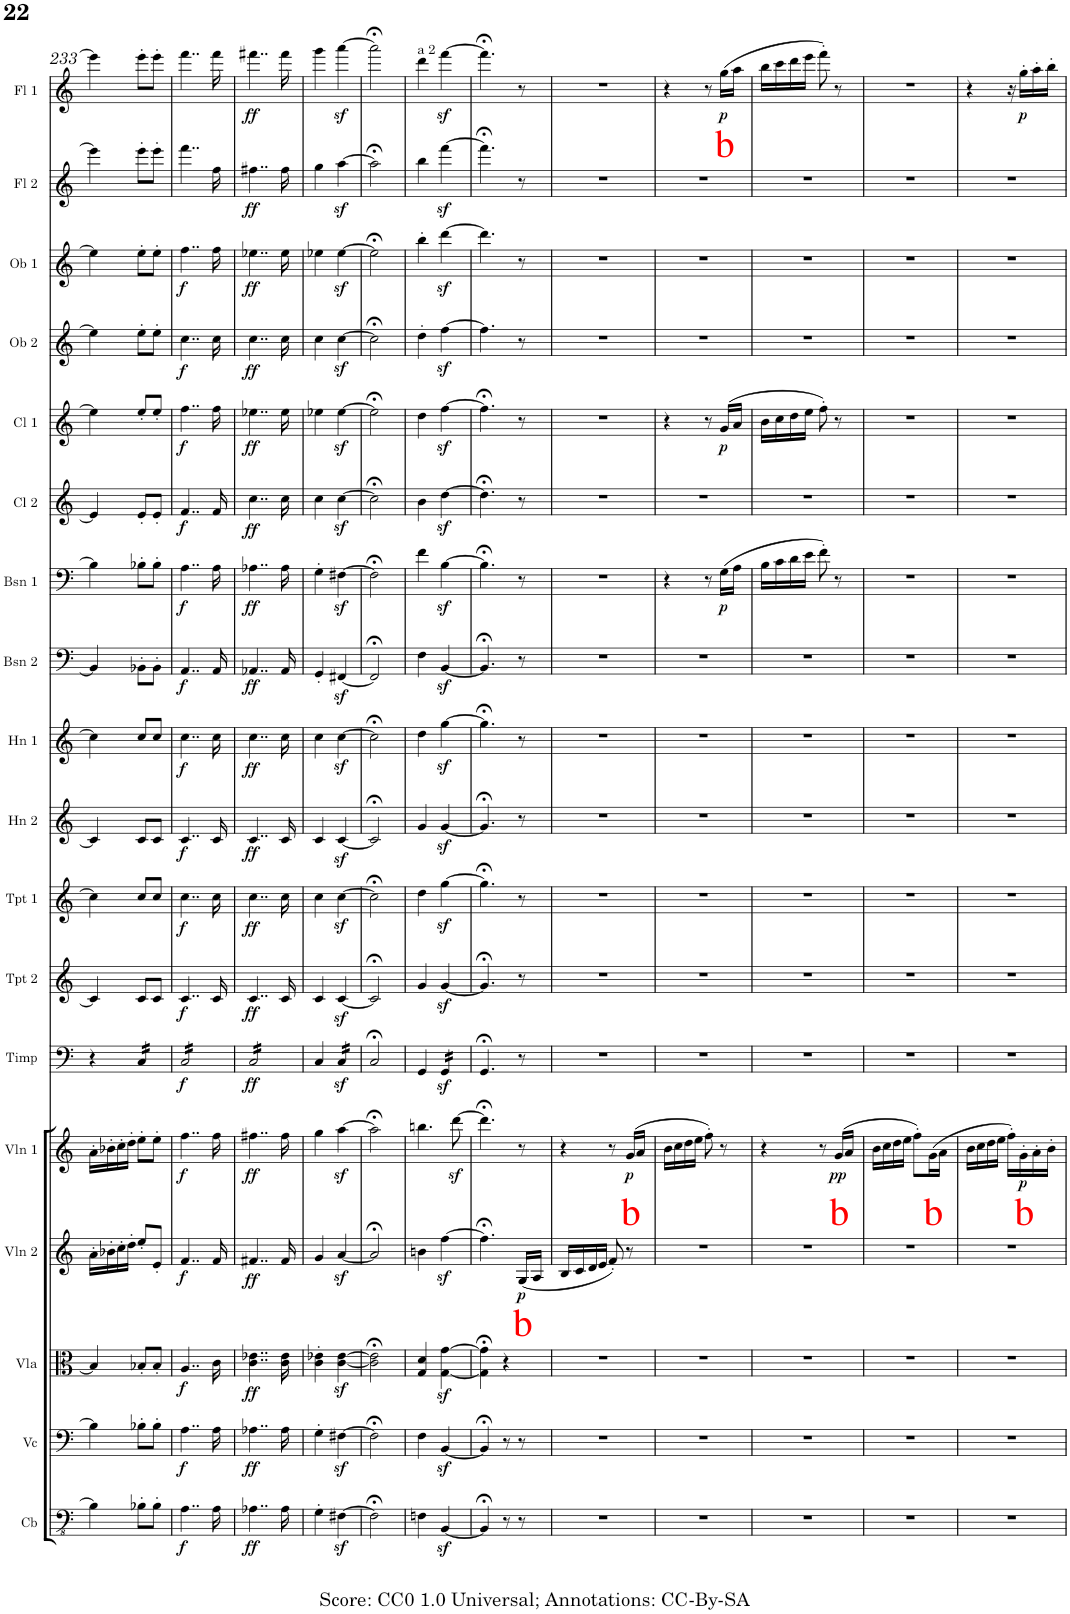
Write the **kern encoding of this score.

**kern	**dynam	**kern	**dynam	**kern	**dynam	**kern	**text	**dynam	**kern	**text	**dynam	**kern	**dynam	**kern	**dynam	**kern	**dynam	**kern	**dynam	**kern	**dynam	**kern	**dynam	**kern	**dynam	**kern	**dynam	**kern	**dynam	**kern	**dynam	**kern	**dynam	**kern	**dynam	**kern	**text	**dynam
*part18	*part18	*part17	*part17	*part16	*part16	*part15	*part15	*part15	*part14	*part14	*part14	*part13	*part13	*part12	*part12	*part11	*part11	*part10	*part10	*part9	*part9	*part8	*part8	*part7	*part7	*part6	*part6	*part5	*part5	*part4	*part4	*part3	*part3	*part2	*part2	*part1	*part1	*part1
*staff18	*staff18	*staff17	*staff17	*staff16	*staff16	*staff15	*staff15	*staff15	*staff14	*staff14	*staff14	*staff13	*staff13	*staff12	*staff12	*staff11	*staff11	*staff10	*staff10	*staff9	*staff9	*staff8	*staff8	*staff7	*staff7	*staff6	*staff6	*staff5	*staff5	*staff4	*staff4	*staff3	*staff3	*staff2	*staff2	*staff1	*staff1	*staff1
*I"Contrabass	*	*I"Violoncello	*	*I"Viola	*	*I"Violin 2	*	*	*I"Violin 1	*	*	*I"Timpani	*	*I"C Trumpet 2	*	*I"C Trumpet 1	*	*I"C Horn 2	*	*I"C Horn 1	*	*I"Bassoon 2	*	*I"Bassoon 1	*	*I"C Clarinet 2	*	*I"C Clarinet 1	*	*I"Oboe 2	*	*I"Oboe 1	*	*I"Flute 2	*	*I"Flute 1	*	*
*I'Cb	*	*I'Vc	*	*I'Vla	*	*I'Vln 2	*	*	*I'Vln 1	*	*	*I'Timp	*	*I'Tpt 2	*	*I'Tpt 1	*	*I'Hn 2	*	*I'Hn 1	*	*I'Bsn 2	*	*I'Bsn 1	*	*I'Cl 2	*	*I'Cl 1	*	*I'Ob 2	*	*I'Ob 1	*	*I'Fl 2	*	*I'Fl 1	*	*
!!LO:PB:g=z
*clefFv4	*	*clefF4	*	*clefC3	*	*clefG2	*	*	*clefG2	*	*	*clefF4	*	*clefG2	*	*clefG2	*	*clefG2	*	*clefG2	*	*clefF4	*	*clefF4	*	*clefG2	*	*clefG2	*	*clefG2	*	*clefG2	*	*clefG2	*	*clefG2	*	*
*	*	*	*	*	*	*	*	*	*	*	*	*	*	*	*	*	*	*Trd7c12	*	*Trd7c12	*	*	*	*	*	*Trd1c2	*	*Trd1c2	*	*	*	*	*	*	*	*	*	*
*k[]	*	*k[]	*	*k[]	*	*k[]	*	*	*k[]	*	*	*k[]	*	*k[]	*	*k[]	*	*k[]	*	*k[]	*	*k[]	*	*k[]	*	*k[]	*	*k[]	*	*k[]	*	*k[]	*	*k[]	*	*k[]	*	*
*M2/4	*	*M2/4	*	*M2/4	*	*M2/4	*	*	*M2/4	*	*	*M2/4	*	*M2/4	*	*M2/4	*	*M2/4	*	*M2/4	*	*M2/4	*	*M2/4	*	*M2/4	*	*M2/4	*	*M2/4	*	*M2/4	*	*M2/4	*	*M2/4	*	*
=233	=233	=233	=233	=233	=233	=233	=233	=233	=233	=233	=233	=233	=233	=233	=233	=233	=233	=233	=233	=233	=233	=233	=233	=233	=233	=233	=233	=233	=233	=233	=233	=233	=233	=233	=233	=233	=233	=233
4BB-\]	.	4B-\]	.	4B-/]	.	16a'\LL	.	.	16a'\LL	.	.	4r	.	4c/]	.	4cc\]	.	4c/]	.	4cc\]	.	4BB-/]	.	4B-\]	.	4e/]	.	4ee\]	.	4ee\]	.	4ee\]	.	4eee\]	.	4eee\]	.	.
.	.	.	.	.	.	16b-X'\	.	.	16b-X'\	.	.	.	.	.	.	.	.	.	.	.	.	.	.	.	.	.	.	.	.	.	.	.	.	.	.	.	.	.
.	.	.	.	.	.	16cc'\	.	.	16cc'\	.	.	.	.	.	.	.	.	.	.	.	.	.	.	.	.	.	.	.	.	.	.	.	.	.	.	.	.	.
.	.	.	.	.	.	16dd'\JJ	.	.	16dd'\JJ	.	.	.	.	.	.	.	.	.	.	.	.	.	.	.	.	.	.	.	.	.	.	.	.	.	.	.	.	.
*	*	*	*	*	*	*	*	*	*	*	*	*tremolo	*	*	*	*	*	*	*	*	*	*	*	*	*	*	*	*	*	*	*	*	*	*	*	*	*	*
8BB-X'\L	.	8B-X'\L	.	8B-X'/L	.	8ee'/L	.	.	8ee'\L	.	.	16C/LL	.	8c/L	.	8cc/L	.	8c/L	.	8cc/L	.	8BB-X'\L	.	8B-X'\L	.	8e'/L	.	8ee'/L	.	8ee'\L	.	8ee'\L	.	8eee'\L	.	8eee'\L	.	.
.	.	.	.	.	.	.	.	.	.	.	.	16C/	.	.	.	.	.	.	.	.	.	.	.	.	.	.	.	.	.	.	.	.	.	.	.	.	.	.
8BB-'\J	.	8B-'\J	.	8B-'/J	.	8e'/J	.	.	8ee'\J	.	.	16C/	.	8c/J	.	8cc/J	.	8c/J	.	8cc/J	.	8BB-'\J	.	8B-'\J	.	8e'/J	.	8ee'/J	.	8ee'\J	.	8ee'\J	.	8eee'\J	.	8eee'\J	.	.
.	.	.	.	.	.	.	.	.	.	.	.	16C/JJ	.	.	.	.	.	.	.	.	.	.	.	.	.	.	.	.	.	.	.	.	.	.	.	.	.	.
=234	=234	=234	=234	=234	=234	=234	=234	=234	=234	=234	=234	=234	=234	=234	=234	=234	=234	=234	=234	=234	=234	=234	=234	=234	=234	=234	=234	=234	=234	=234	=234	=234	=234	=234	=234	=234	=234	=234
!	!LO:DY:b	!	!LO:DY:b	!	!LO:DY:b	!	!	!LO:DY:b	!	!	!LO:DY:b	!	!LO:DY:b	!	!LO:DY:b	!	!LO:DY:b	!	!LO:DY:b	!	!LO:DY:b	!	!LO:DY:b	!	!LO:DY:b	!	!LO:DY:b	!	!LO:DY:b	!	!LO:DY:b	!	!LO:DY:b	!	!	!	!	!
4..AA\	f	4..A\	f	4..A/	f	4..f/	.	f	4..ff\	.	f	16C/LL	f	4..c/	f	4..cc\	f	4..c/	f	4..cc\	f	4..AA/	f	4..A\	f	4..f/	f	4..ff\	f	4..cc\	f	4..ff\	f	4..fff\	.	4..fff\	.	.
.	.	.	.	.	.	.	.	.	.	.	.	16C/	.	.	.	.	.	.	.	.	.	.	.	.	.	.	.	.	.	.	.	.	.	.	.	.	.	.
.	.	.	.	.	.	.	.	.	.	.	.	16C/	.	.	.	.	.	.	.	.	.	.	.	.	.	.	.	.	.	.	.	.	.	.	.	.	.	.
.	.	.	.	.	.	.	.	.	.	.	.	16C/	.	.	.	.	.	.	.	.	.	.	.	.	.	.	.	.	.	.	.	.	.	.	.	.	.	.
.	.	.	.	.	.	.	.	.	.	.	.	16C/	.	.	.	.	.	.	.	.	.	.	.	.	.	.	.	.	.	.	.	.	.	.	.	.	.	.
.	.	.	.	.	.	.	.	.	.	.	.	16C/	.	.	.	.	.	.	.	.	.	.	.	.	.	.	.	.	.	.	.	.	.	.	.	.	.	.
.	.	.	.	.	.	.	.	.	.	.	.	16C/	.	.	.	.	.	.	.	.	.	.	.	.	.	.	.	.	.	.	.	.	.	.	.	.	.	.
16AA\	.	16A\	.	16c\	.	16f/	.	.	16ff\	.	.	16C/JJ	.	16c/	.	16cc\	.	16c/	.	16cc\	.	16AA/	.	16A\	.	16f/	.	16ff\	.	16cc\	.	16ff\	.	16ff\	.	16fff\	.	.
=235	=235	=235	=235	=235	=235	=235	=235	=235	=235	=235	=235	=235	=235	=235	=235	=235	=235	=235	=235	=235	=235	=235	=235	=235	=235	=235	=235	=235	=235	=235	=235	=235	=235	=235	=235	=235	=235	=235
!	!LO:DY:b	!	!LO:DY:b	!	!LO:DY:b	!	!	!LO:DY:b	!	!	!LO:DY:b	!	!LO:DY:b	!	!LO:DY:b	!	!LO:DY:b	!	!LO:DY:b	!	!LO:DY:b	!	!LO:DY:b	!	!LO:DY:b	!	!LO:DY:b	!	!LO:DY:b	!	!LO:DY:b	!	!LO:DY:b	!	!LO:DY:b	!	!	!LO:DY:b
4..AA-X\	ff	4..A-X\	ff	4..c\ 4..e-X\	ff	4..f#X/	.	ff	4..ff#X\	.	ff	16C/LL	ff	4..c/	ff	4..cc\	ff	4..c/	ff	4..cc\	ff	4..AA-X/	ff	4..A-X\	ff	4..cc\	ff	4..ee-X\	ff	4..cc\	ff	4..ee-X\	ff	4..ff#X\	ff	4..fff#X\	.	ff
.	.	.	.	.	.	.	.	.	.	.	.	16C/	.	.	.	.	.	.	.	.	.	.	.	.	.	.	.	.	.	.	.	.	.	.	.	.	.	.
.	.	.	.	.	.	.	.	.	.	.	.	16C/	.	.	.	.	.	.	.	.	.	.	.	.	.	.	.	.	.	.	.	.	.	.	.	.	.	.
.	.	.	.	.	.	.	.	.	.	.	.	16C/	.	.	.	.	.	.	.	.	.	.	.	.	.	.	.	.	.	.	.	.	.	.	.	.	.	.
.	.	.	.	.	.	.	.	.	.	.	.	16C/	.	.	.	.	.	.	.	.	.	.	.	.	.	.	.	.	.	.	.	.	.	.	.	.	.	.
.	.	.	.	.	.	.	.	.	.	.	.	16C/	.	.	.	.	.	.	.	.	.	.	.	.	.	.	.	.	.	.	.	.	.	.	.	.	.	.
.	.	.	.	.	.	.	.	.	.	.	.	16C/	.	.	.	.	.	.	.	.	.	.	.	.	.	.	.	.	.	.	.	.	.	.	.	.	.	.
16AA-\	.	16A-\	.	16c\ 16e-\	.	16f#/	.	.	16ff#\	.	.	16C/JJ	.	16c/	.	16cc\	.	16c/	.	16cc\	.	16AA-/	.	16A-\	.	16cc\	.	16ee-\	.	16cc\	.	16ee-\	.	16ff#\	.	16fff#\	.	.
*	*	*	*	*	*	*	*	*	*	*	*	*Xtremolo	*	*	*	*	*	*	*	*	*	*	*	*	*	*	*	*	*	*	*	*	*	*	*	*	*	*
=236	=236	=236	=236	=236	=236	=236	=236	=236	=236	=236	=236	=236	=236	=236	=236	=236	=236	=236	=236	=236	=236	=236	=236	=236	=236	=236	=236	=236	=236	=236	=236	=236	=236	=236	=236	=236	=236	=236
4GG'\	.	4G'\	.	4c\' 4e-X\'	.	4g/	.	.	4gg\	.	.	4C/	.	4c/	.	4cc\	.	4c/	.	4cc\	.	4GG'/	.	4G'\	.	4cc\	.	4ee-X\	.	4cc\	.	4ee-X\	.	4gg\	.	4ggg\	.	.
*	*	*	*	*	*	*	*	*	*	*	*	*tremolo	*	*	*	*	*	*	*	*	*	*	*	*	*	*	*	*	*	*	*	*	*	*	*	*	*	*
[4FF#Xz<\	.	[4F#Xz<\	.	[4c\z< [4e-\z<	.	[4az</	.	.	[4aaz<\	.	.	16Cz</LL	.	[4cz</	.	[4ccz<\	.	[4cz</	.	[4ccz<\	.	[4FF#Xz</	.	[4F#Xz<\	.	[4ccz<\	.	[4ee-z<\	.	[4ccz<\	.	[4ee-z<\	.	[4aaz<\	.	[4aaaz<\	.	.
.	.	.	.	.	.	.	.	.	.	.	.	16Cz</	.	.	.	.	.	.	.	.	.	.	.	.	.	.	.	.	.	.	.	.	.	.	.	.	.	.
.	.	.	.	.	.	.	.	.	.	.	.	16Cz</	.	.	.	.	.	.	.	.	.	.	.	.	.	.	.	.	.	.	.	.	.	.	.	.	.	.
.	.	.	.	.	.	.	.	.	.	.	.	16Cz</JJ	.	.	.	.	.	.	.	.	.	.	.	.	.	.	.	.	.	.	.	.	.	.	.	.	.	.
*	*	*	*	*	*	*	*	*	*	*	*	*Xtremolo	*	*	*	*	*	*	*	*	*	*	*	*	*	*	*	*	*	*	*	*	*	*	*	*	*	*
=237	=237	=237	=237	=237	=237	=237	=237	=237	=237	=237	=237	=237	=237	=237	=237	=237	=237	=237	=237	=237	=237	=237	=237	=237	=237	=237	=237	=237	=237	=237	=237	=237	=237	=237	=237	=237	=237	=237
2FF#;<\]	.	2F#;<\]	.	2c\];< 2e-\];<	.	2a;</]	.	.	2aa;<\]	.	.	2C;</	.	2c;</]	.	2cc;<\]	.	2c;</]	.	2cc;<\]	.	2FF#;</]	.	2F#;<\]	.	2cc;<\]	.	2ee-;<\]	.	2cc;<\]	.	2ee-;<\]	.	2aa;<\]	.	2aaa;<\]	.	.
=238	=238	=238	=238	=238	=238	=238	=238	=238	=238	=238	=238	=238	=238	=238	=238	=238	=238	=238	=238	=238	=238	=238	=238	=238	=238	=238	=238	=238	=238	=238	=238	=238	=238	=238	=238	=238	=238	=238
!	!	!	!	!	!	!	!	!	!	!	!	!	!	!	!	!	!	!	!	!	!	!	!	!	!	!	!	!	!	!	!	!	!	!	!	!LO:TX:a:t=a 2	!	!
4FFn\	.	4F\	.	4G/ 4d/	.	4bn\	.	.	4.bbn\	.	.	4GG/	.	4g/	.	4dd\	.	4g/	.	4dd\	.	4F\	.	4f\	.	4b\	.	4dd\	.	4dd'\	.	4bb'\	.	4bb\	.	4ddd\	.	.
*	*	*	*	*	*	*	*	*	*	*	*	*tremolo	*	*	*	*	*	*	*	*	*	*	*	*	*	*	*	*	*	*	*	*	*	*	*	*	*	*
[4BBBz</	.	[4BBz</	.	[4G\z< [4g\z<	.	[4ffz<\	.	.	.	.	.	16GGz</LL	.	[4gz</	.	[4ggz<\	.	[4gz</	.	[4ggz<\	.	[4BBz</	.	[4Bz<\	.	[4ddz<\	.	[4ffz<\	.	[4ffz<\	.	[4dddz<\	.	[4fffz<\	.	[4fffz<\	.	.
.	.	.	.	.	.	.	.	.	.	.	.	16GGz</	.	.	.	.	.	.	.	.	.	.	.	.	.	.	.	.	.	.	.	.	.	.	.	.	.	.
.	.	.	.	.	.	.	.	.	[8dddz<\	.	.	16GGz</	.	.	.	.	.	.	.	.	.	.	.	.	.	.	.	.	.	.	.	.	.	.	.	.	.	.
.	.	.	.	.	.	.	.	.	.	.	.	16GGz</JJ	.	.	.	.	.	.	.	.	.	.	.	.	.	.	.	.	.	.	.	.	.	.	.	.	.	.
*	*	*	*	*	*	*	*	*	*	*	*	*Xtremolo	*	*	*	*	*	*	*	*	*	*	*	*	*	*	*	*	*	*	*	*	*	*	*	*	*	*
=239	=239	=239	=239	=239	=239	=239	=239	=239	=239	=239	=239	=239	=239	=239	=239	=239	=239	=239	=239	=239	=239	=239	=239	=239	=239	=239	=239	=239	=239	=239	=239	=239	=239	=239	=239	=239	=239	=239
4BBB;</]	.	4BB;</]	.	4G\];< 4g\];<	.	4.ff;<\]	.	.	4.ddd;<\]	.	.	4.GG;</	.	4.g;</]	.	4.gg;<\]	.	4.g;</]	.	4.gg;<\]	.	4.BB;</]	.	4.B;<\]	.	4.dd;<\]	.	4.ff;<\]	.	4.ff\]	.	4.ddd\]	.	4.fff;<\]	.	4.fff;<\]	.	.
8r	.	8r	.	4r	.	.	.	.	.	.	.	.	.	.	.	.	.	.	.	.	.	.	.	.	.	.	.	.	.	.	.	.	.	.	.	.	.	.
!	!	!	!	!	!	!	!LO:LY:b:color=#FF0000	!LO:DY:b	!	!	!	!	!	!	!	!	!	!	!	!	!	!	!	!	!	!	!	!	!	!	!	!	!	!	!	!	!	!
8r	.	8r	.	.	.	(16G/LL	b	p	8r	.	.	8r	.	8r	.	8r	.	8r	.	8r	.	8r	.	8r	.	8r	.	8r	.	8r	.	8r	.	8r	.	8r	.	.
.	.	.	.	.	.	16A/JJ	.	.	.	.	.	.	.	.	.	.	.	.	.	.	.	.	.	.	.	.	.	.	.	.	.	.	.	.	.	.	.	.
=240	=240	=240	=240	=240	=240	=240	=240	=240	=240	=240	=240	=240	=240	=240	=240	=240	=240	=240	=240	=240	=240	=240	=240	=240	=240	=240	=240	=240	=240	=240	=240	=240	=240	=240	=240	=240	=240	=240
2r	.	2r	.	2r	.	16B/LL	.	.	4r	.	.	2r	.	2r	.	2r	.	2r	.	2r	.	2r	.	2r	.	2r	.	2r	.	2r	.	2r	.	2r	.	2r	.	.
.	.	.	.	.	.	16c/	.	.	.	.	.	.	.	.	.	.	.	.	.	.	.	.	.	.	.	.	.	.	.	.	.	.	.	.	.	.	.	.
.	.	.	.	.	.	16d/	.	.	.	.	.	.	.	.	.	.	.	.	.	.	.	.	.	.	.	.	.	.	.	.	.	.	.	.	.	.	.	.
.	.	.	.	.	.	16e/JJ	.	.	.	.	.	.	.	.	.	.	.	.	.	.	.	.	.	.	.	.	.	.	.	.	.	.	.	.	.	.	.	.
.	.	.	.	.	.	8f'/)	.	.	8r	.	.	.	.	.	.	.	.	.	.	.	.	.	.	.	.	.	.	.	.	.	.	.	.	.	.	.	.	.
!	!	!	!	!	!	!	!	!	!	!LO:LY:b:color=#FF0000	!LO:DY:b	!	!	!	!	!	!	!	!	!	!	!	!	!	!	!	!	!	!	!	!	!	!	!	!	!	!	!
.	.	.	.	.	.	8r	.	.	(16g/LL	b	p	.	.	.	.	.	.	.	.	.	.	.	.	.	.	.	.	.	.	.	.	.	.	.	.	.	.	.
.	.	.	.	.	.	.	.	.	16a/JJ	.	.	.	.	.	.	.	.	.	.	.	.	.	.	.	.	.	.	.	.	.	.	.	.	.	.	.	.	.
=241	=241	=241	=241	=241	=241	=241	=241	=241	=241	=241	=241	=241	=241	=241	=241	=241	=241	=241	=241	=241	=241	=241	=241	=241	=241	=241	=241	=241	=241	=241	=241	=241	=241	=241	=241	=241	=241	=241
2r	.	2r	.	2r	.	2r	.	.	16b\LL	.	.	2r	.	2r	.	2r	.	2r	.	2r	.	2r	.	4r	.	2r	.	4r	.	2r	.	2r	.	2r	.	4r	.	.
.	.	.	.	.	.	.	.	.	16cc\	.	.	.	.	.	.	.	.	.	.	.	.	.	.	.	.	.	.	.	.	.	.	.	.	.	.	.	.	.
.	.	.	.	.	.	.	.	.	16dd\	.	.	.	.	.	.	.	.	.	.	.	.	.	.	.	.	.	.	.	.	.	.	.	.	.	.	.	.	.
.	.	.	.	.	.	.	.	.	16ee\JJ	.	.	.	.	.	.	.	.	.	.	.	.	.	.	.	.	.	.	.	.	.	.	.	.	.	.	.	.	.
.	.	.	.	.	.	.	.	.	8ff'\)	.	.	.	.	.	.	.	.	.	.	.	.	.	.	8r	.	.	.	8r	.	.	.	.	.	.	.	8r	.	.
!	!	!	!	!	!	!	!	!	!	!	!	!	!	!	!	!	!	!	!	!	!	!	!	!	!LO:DY:b	!	!	!	!LO:DY:b	!	!	!	!	!	!	!	!LO:LY:b:color=#FF0000	!LO:DY:b
.	.	.	.	.	.	.	.	.	8r	.	.	.	.	.	.	.	.	.	.	.	.	.	.	(16G\LL	p	.	.	(16g/LL	p	.	.	.	.	.	.	(16gg\LL	b	p
.	.	.	.	.	.	.	.	.	.	.	.	.	.	.	.	.	.	.	.	.	.	.	.	16A\JJ	.	.	.	16a/JJ	.	.	.	.	.	.	.	16aa\JJ	.	.
=242	=242	=242	=242	=242	=242	=242	=242	=242	=242	=242	=242	=242	=242	=242	=242	=242	=242	=242	=242	=242	=242	=242	=242	=242	=242	=242	=242	=242	=242	=242	=242	=242	=242	=242	=242	=242	=242	=242
2r	.	2r	.	2r	.	2r	.	.	4r	.	.	2r	.	2r	.	2r	.	2r	.	2r	.	2r	.	16B\LL	.	2r	.	16b\LL	.	2r	.	2r	.	2r	.	16bb\LL	.	.
.	.	.	.	.	.	.	.	.	.	.	.	.	.	.	.	.	.	.	.	.	.	.	.	16c\	.	.	.	16cc\	.	.	.	.	.	.	.	16ccc\	.	.
.	.	.	.	.	.	.	.	.	.	.	.	.	.	.	.	.	.	.	.	.	.	.	.	16d\	.	.	.	16dd\	.	.	.	.	.	.	.	16ddd\	.	.
.	.	.	.	.	.	.	.	.	.	.	.	.	.	.	.	.	.	.	.	.	.	.	.	16e\JJ	.	.	.	16ee\JJ	.	.	.	.	.	.	.	16eee\JJ	.	.
.	.	.	.	.	.	.	.	.	8r	.	.	.	.	.	.	.	.	.	.	.	.	.	.	8f'\)	.	.	.	8ff'\)	.	.	.	.	.	.	.	8fff'\)	.	.
!	!	!	!	!	!	!	!	!	!	!LO:LY:b:color=#FF0000	!LO:DY:b	!	!	!	!	!	!	!	!	!	!	!	!	!	!	!	!	!	!	!	!	!	!	!	!	!	!	!
.	.	.	.	.	.	.	.	.	(16g/LL	b	pp	.	.	.	.	.	.	.	.	.	.	.	.	8r	.	.	.	8r	.	.	.	.	.	.	.	8r	.	.
.	.	.	.	.	.	.	.	.	16a/JJ	.	.	.	.	.	.	.	.	.	.	.	.	.	.	.	.	.	.	.	.	.	.	.	.	.	.	.	.	.
=243	=243	=243	=243	=243	=243	=243	=243	=243	=243	=243	=243	=243	=243	=243	=243	=243	=243	=243	=243	=243	=243	=243	=243	=243	=243	=243	=243	=243	=243	=243	=243	=243	=243	=243	=243	=243	=243	=243
2r	.	2r	.	2r	.	2r	.	.	16b\LL	.	.	2r	.	2r	.	2r	.	2r	.	2r	.	2r	.	2r	.	2r	.	2r	.	2r	.	2r	.	2r	.	2r	.	.
.	.	.	.	.	.	.	.	.	16cc\	.	.	.	.	.	.	.	.	.	.	.	.	.	.	.	.	.	.	.	.	.	.	.	.	.	.	.	.	.
.	.	.	.	.	.	.	.	.	16dd\	.	.	.	.	.	.	.	.	.	.	.	.	.	.	.	.	.	.	.	.	.	.	.	.	.	.	.	.	.
.	.	.	.	.	.	.	.	.	16ee\JJ	.	.	.	.	.	.	.	.	.	.	.	.	.	.	.	.	.	.	.	.	.	.	.	.	.	.	.	.	.
.	.	.	.	.	.	.	.	.	8ff'\L)	.	.	.	.	.	.	.	.	.	.	.	.	.	.	.	.	.	.	.	.	.	.	.	.	.	.	.	.	.
!	!	!	!	!	!	!	!	!	!	!LO:LY:b:color=#FF0000	!	!	!	!	!	!	!	!	!	!	!	!	!	!	!	!	!	!	!	!	!	!	!	!	!	!	!	!
.	.	.	.	.	.	.	.	.	(16g\L	b	.	.	.	.	.	.	.	.	.	.	.	.	.	.	.	.	.	.	.	.	.	.	.	.	.	.	.	.
.	.	.	.	.	.	.	.	.	16a\JJ	.	.	.	.	.	.	.	.	.	.	.	.	.	.	.	.	.	.	.	.	.	.	.	.	.	.	.	.	.
=244	=244	=244	=244	=244	=244	=244	=244	=244	=244	=244	=244	=244	=244	=244	=244	=244	=244	=244	=244	=244	=244	=244	=244	=244	=244	=244	=244	=244	=244	=244	=244	=244	=244	=244	=244	=244	=244	=244
2r	.	2r	.	2r	.	2r	.	.	16b\LL	.	.	2r	.	2r	.	2r	.	2r	.	2r	.	2r	.	2r	.	2r	.	2r	.	2r	.	2r	.	2r	.	4r	.	.
.	.	.	.	.	.	.	.	.	16cc\	.	.	.	.	.	.	.	.	.	.	.	.	.	.	.	.	.	.	.	.	.	.	.	.	.	.	.	.	.
.	.	.	.	.	.	.	.	.	16dd\	.	.	.	.	.	.	.	.	.	.	.	.	.	.	.	.	.	.	.	.	.	.	.	.	.	.	.	.	.
.	.	.	.	.	.	.	.	.	16ee\JJ	.	.	.	.	.	.	.	.	.	.	.	.	.	.	.	.	.	.	.	.	.	.	.	.	.	.	.	.	.
.	.	.	.	.	.	.	.	.	16ff'\LL)	.	.	.	.	.	.	.	.	.	.	.	.	.	.	.	.	.	.	.	.	.	.	.	.	.	.	16r	.	.
!	!	!	!	!	!	!	!	!	!	!LO:LY:b:color=#FF0000	!LO:DY:b	!	!	!	!	!	!	!	!	!	!	!	!	!	!	!	!	!	!	!	!	!	!	!	!	!	!	!LO:DY:b
.	.	.	.	.	.	.	.	.	16g'\	b	p	.	.	.	.	.	.	.	.	.	.	.	.	.	.	.	.	.	.	.	.	.	.	.	.	16gg'\LL	.	p
.	.	.	.	.	.	.	.	.	16a'\	.	.	.	.	.	.	.	.	.	.	.	.	.	.	.	.	.	.	.	.	.	.	.	.	.	.	16aa'\	.	.
.	.	.	.	.	.	.	.	.	16b'\JJ	.	.	.	.	.	.	.	.	.	.	.	.	.	.	.	.	.	.	.	.	.	.	.	.	.	.	16bb'\JJ	.	.
=	=	=	=	=	=	=	=	=	=	=	=	=	=	=	=	=	=	=	=	=	=	=	=	=	=	=	=	=	=	=	=	=	=	=	=	=	=	=
*-	*-	*-	*-	*-	*-	*-	*-	*-	*-	*-	*-	*-	*-	*-	*-	*-	*-	*-	*-	*-	*-	*-	*-	*-	*-	*-	*-	*-	*-	*-	*-	*-	*-	*-	*-	*-	*-	*-
